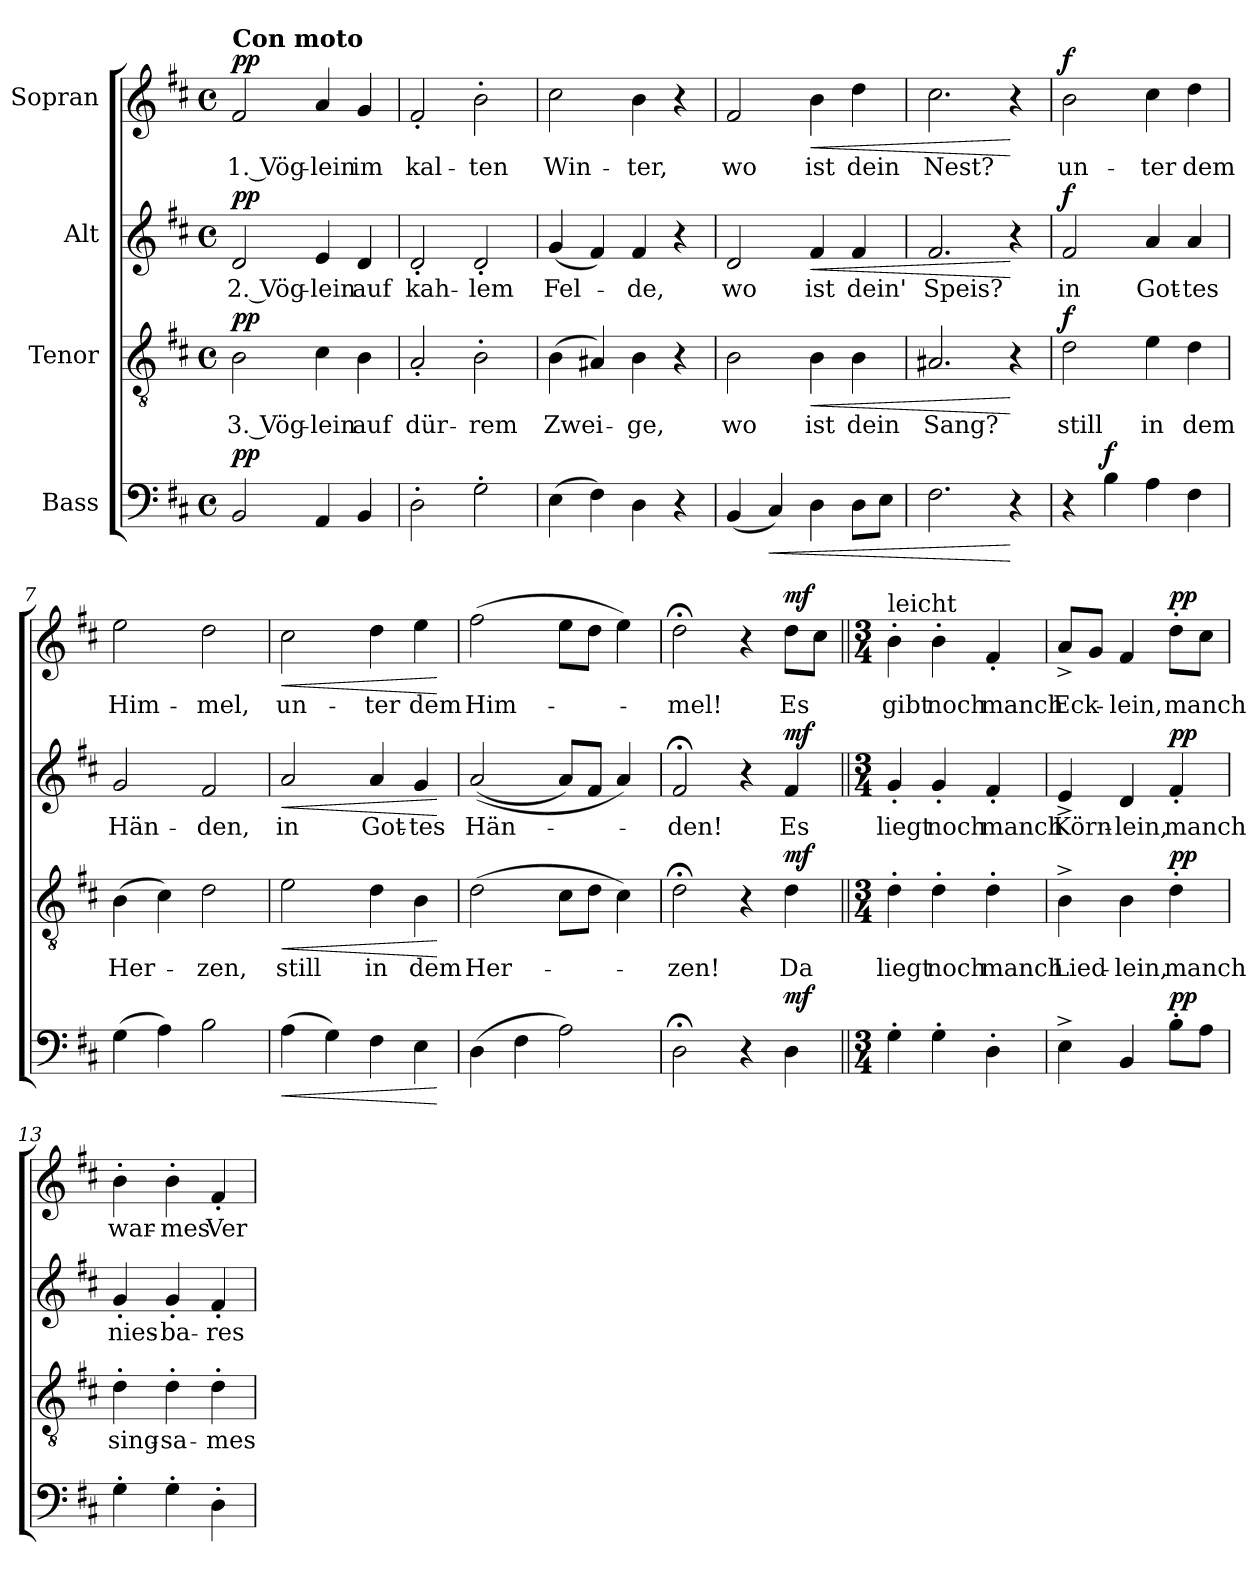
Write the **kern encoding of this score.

**kern	**dynam	**kern	**text	**dynam	**kern	**text	**dynam	**kern	**text	**dynam
*part4	*part4	*part3	*part3	*part3	*part2	*part2	*part2	*part1	*part1	*part1
*staff4	*staff4	*staff3	*staff3	*staff3	*staff2	*staff2	*staff2	*staff1	*staff1	*staff1
*I"Bass	*	*I"Tenor	*	*	*I"Alt	*	*	*I"Sopran	*	*
*clefF4	*	*clefGv2	*	*	*clefG2	*	*	*clefG2	*	*
*k[f#c#]	*	*k[f#c#]	*	*	*k[f#c#]	*	*	*k[f#c#]	*	*
*M4/4	*	*M4/4	*	*	*M4/4	*	*	*M4/4	*	*
*met(c)	*	*met(c)	*	*	*met(c)	*	*	*met(c)	*	*
=1	=1	=1	=1	=1	=1	=1	=1	=1	=1	=1
!	!	!	!	!	!	!	!	!LO:TX:a:B:t=Con moto	!	!
!	!LO:DY:a	!	!	!LO:DY:a	!	!	!LO:DY:a	!	!	!LO:DY:a
2BB/	pp	2B\	3. Vög-	pp	2d/	2. Vög-	pp	2f#/	1. Vög-	pp
4AA/	.	4c#\	-lein	.	4e/	-lein	.	4a/	-lein	.
4BB/	.	4B\	auf	.	4d/	auf	.	4g/	im	.
=2	=2	=2	=2	=2	=2	=2	=2	=2	=2	=2
2D'\	.	2A'/	dür-	.	2d'/	kah-	.	2f#'/	kal-	.
2G'\	.	2B'\	-rem	.	2d'/	-lem	.	2b'\	-ten	.
=3	=3	=3	=3	=3	=3	=3	=3	=3	=3	=3
(4E\	.	(4B\	Zwei-	.	(4g/	Fel-	.	2cc#\	Win-	.
4F#\)	.	4A#X/)	.	.	4f#/)	.	.	.	.	.
4D\	.	4B\	-ge,	.	4f#/	-de,	.	4b\	-ter,	.
4r	.	4r	.	.	4r	.	.	4r	.	.
=4	=4	=4	=4	=4	=4	=4	=4	=4	=4	=4
(4BB/	.	2B\	wo	.	2d/	wo	.	2f#/	wo	.
!	!LO:HP:b	!	!	!	!	!	!	!	!	!
4C#/)	<	.	.	.	.	.	.	.	.	.
!	!	!	!	!LO:HP:b	!	!	!LO:HP:b	!	!	!LO:HP:b
4D\	.	4B\	ist	<	4f#/	ist	<	4b\	ist	<
8D\L	.	4B\	dein	.	4f#/	dein'	.	4dd\	dein	.
8E\J	.	.	.	.	.	.	.	.	.	.
=5	=5	=5	=5	=5	=5	=5	=5	=5	=5	=5
2.F#\	.	2.A#X/	Sang?	.	2.f#/	Speis?	.	2.cc#\	Nest?	.
4r	[	4r	.	[	4r	.	[	4r	.	[
!!LO:LB:g=z
=6	=6	=6	=6	=6	=6	=6	=6	=6	=6	=6
!	!	!	!	!LO:DY:a	!	!	!LO:DY:a	!	!	!LO:DY:a
4r	.	2d\	still	f	2f#/	in	f	2b\	un-	f
!	!LO:DY:a	!	!	!	!	!	!	!	!	!
4B\	f	.	.	.	.	.	.	.	.	.
4A\	.	4e\	in	.	4a/	Got-	.	4cc#\	-ter	.
4F#\	.	4d\	dem	.	4a/	-tes	.	4dd\	dem	.
=7	=7	=7	=7	=7	=7	=7	=7	=7	=7	=7
(4G\	.	(4B\	Her-	.	2g/	Hän-	.	2ee\	Him-	.
4A\)	.	4c#\)	.	.	.	.	.	.	.	.
2B\	.	2d\	-zen,	.	2f#/	-den,	.	2dd\	-mel,	.
=8	=8	=8	=8	=8	=8	=8	=8	=8	=8	=8
!	!LO:HP:b	!	!	!LO:HP:b	!	!	!LO:HP:b	!	!	!LO:HP:b
(4A\	<	2e\	still	<	2a/	in	<	2cc#\	un-	<
4G\)	.	.	.	.	.	.	.	.	.	.
4F#\	.	4d\	in	.	4a/	Got-	.	4dd\	-ter	.
4E\	.	4B\	dem	.	4g/	-tes	.	4ee\	dem	.
.	[	.	.	[	.	.	[	.	.	[
=9	=9	=9	=9	=9	=9	=9	=9	=9	=9	=9
(4D\	.	(2d\	Her-	.	(>(2a/	Hän-	.	(2ff#\	Him-	.
4F#\	.	.	.	.	.	.	.	.	.	.
2A\)	.	8c#\L	.	.	8a/L)	.	.	8ee\L	.	.
.	.	8d\J	.	.	8f#/J	.	.	8dd\J	.	.
.	.	4c#\)	.	.	4a/)	.	.	4ee\)	.	.
=10	=10	=10	=10	=10	=10	=10	=10	=10	=10	=10
2D;<\	.	2d;<\	-zen!	.	2f#;</	-den!	.	2dd;<\	-mel!	.
4r	.	4r	.	.	4r	.	.	4r	.	.
!	!LO:DY:a	!	!	!LO:DY:a	!	!	!LO:DY:a	!	!	!LO:DY:a
4D\	mf	4d\	Da	mf	4f#/	Es	mf	8dd\L	Es	mf
.	.	.	.	.	.	.	.	8cc#\J	.	.
!!LO:LB:g=z
=11||	=11||	=11||	=11||	=11||	=11||	=11||	=11||	=11||	=11||	=11||
*M3/4	*	*M3/4	*	*	*M3/4	*	*	*M3/4	*	*
!	!	!	!	!	!	!	!	!LO:TX:a:t=leicht	!	!
4G'\	.	4d'\	liegt	.	4g'/	liegt	.	4b'\	gibt	.
4G'\	.	4d'\	noch	.	4g'/	noch	.	4b'\	noch	.
4D'\	.	4d'\	manch	.	4f#'/	manch	.	4f#'/	manch	.
=12	=12	=12	=12	=12	=12	=12	=12	=12	=12	=12
4E^\	.	4B^\	Lied-	.	4e^/	Körn-	.	8a^/L	Eck-	.
.	.	.	.	.	.	.	.	8g/J	.	.
4BB/	.	4B\	-lein,	.	4d/	-lein,	.	4f#/	-lein,	.
!	!LO:DY:a	!	!	!LO:DY:a	!	!	!LO:DY:a	!	!	!LO:DY:a
8B'\L	pp	4d'\	manch	pp	4f#'/	manch	pp	8dd'\L	manch	pp
8A\J	.	.	.	.	.	.	.	8cc#\J	.	.
=13	=13	=13	=13	=13	=13	=13	=13	=13	=13	=13
4G'\	.	4d'\	sing-	.	4g'/	nies-	.	4b'\	war-	.
4G'\	.	4d'\	-sa-	.	4g'/	-ba-	.	4b'\	-mes	.
4D'\	.	4d'\	-mes	.	4f#'/	-res	.	4f#'/	Ver-	.
=	=	=	=	=	=	=	=	=	=	=
*-	*-	*-	*-	*-	*-	*-	*-	*-	*-	*-
